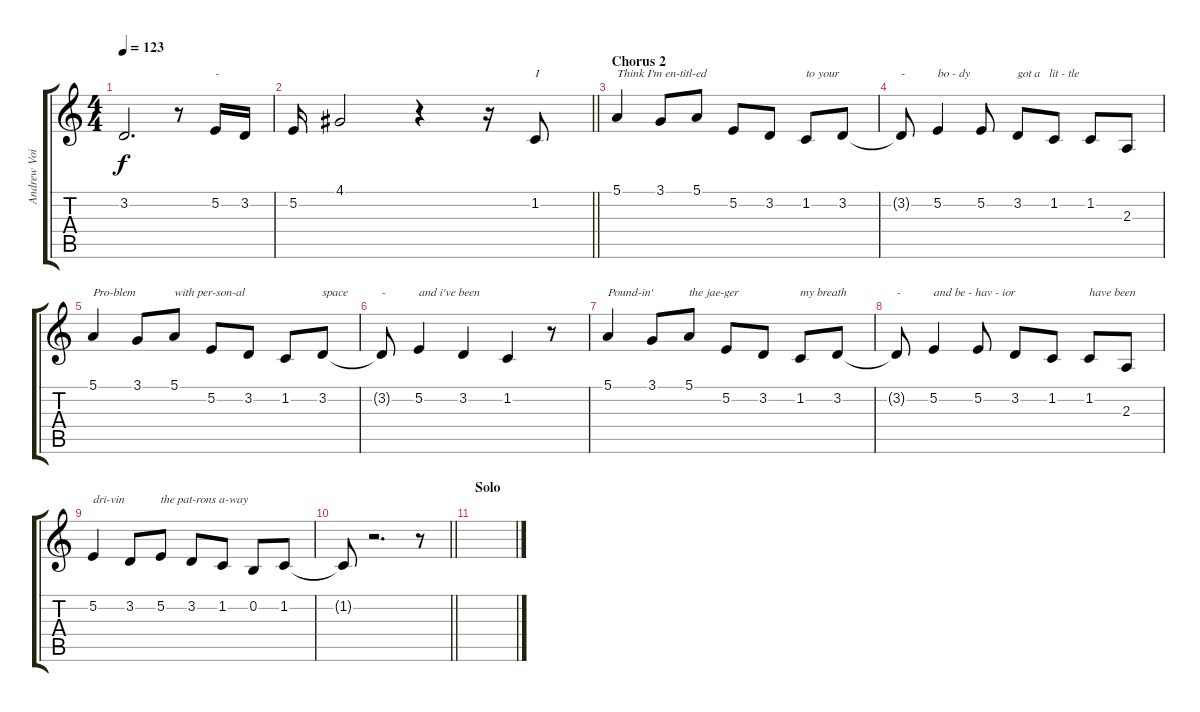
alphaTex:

\track ("Andrew Voice" "Andrew Voi") {instrument synthvoice}
\staff {score tabs}
\tuning (E4 B3 G3 D3 A2 E2) {hide}
\ts (4 4)
\tempo 123
\clef g2
\ks c
3.2{t}.2{d dy f} r.8 5.2.16{txt "-"} 3.2.16 |
\barLineRight lightlight
5.2.16 4.1.2 r.4 r.16 1.2.8{txt "I"} |
\section ("" "Chorus 2")
5.1.4{txt "Think I'm en-titl-ed"} 3.1.8 5.1.8 5.2.8 3.2.8 1.2.8{txt "to your"} 3.2.8 |
3.2{t}.8{txt "-"} 5.2.4{txt "bo - dy"} 5.2.8 3.2.8{txt "got a   lit - tle"} 1.2.8 1.2.8 2.3.8 |
5.1.4{txt "Pro-blem"} 3.1.8 5.1.8{txt "with per-son-al"} 5.2.8 3.2.8 1.2.8 3.2.8{txt "space"} |
3.2{t}.8{txt "-"} 5.2.4{txt "and i've been"} 3.2.4 1.2.4 r.8 |
5.1.4{txt "Pound-in'"} 3.1.8 5.1.8{txt "the jae-ger"} 5.2.8 3.2.8 1.2.8{txt "my breath"} 3.2.8 |
3.2{t}.8{txt "-"} 5.2.4{txt "and be - hav - ior"} 5.2.8 3.2.8 1.2.8 1.2.8{txt "have been"} 2.3.8 |
5.2.4{txt "dri-vin"} 3.2.8 5.2.8{txt "the pat-rons a-way"} 3.2.8 1.2.8 0.2.8 1.2.8 |
\barLineRight lightlight
1.2{t}.8 r.2{d} r.8 |
\section ("" "Solo")
